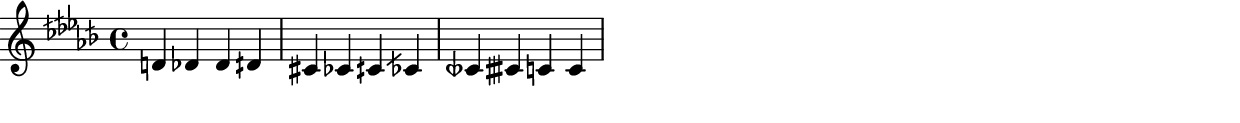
%% Generated by lilypond-book
%% Options: [exampleindent=10.16\mm,indent=0\mm,line-width=160\mm,paper-height=845.047\pt,paper-width=597.508\pt,papersize='(cons (* 597.508 pt) (* 845.047 pt))]
\include "lilypond-book-preamble.ly"


% ****************************************************************
% Start cut-&-pastable-section
% ****************************************************************

#(ly:set-option 'eps-box-padding 3.000000)



\paper {
  #(set-paper-size '(cons (* 597.508 pt) (* 845.047 pt)))
  indent = 0\mm
  line-width = 160\mm
  % offset the left padding, also add 1mm as lilypond creates cropped
  % images with a little space on the right
  line-width = #(- line-width (* mm  3.000000) (* mm 1))
}

\layout {
  
}




% ****************************************************************
% ly snippet:
% ****************************************************************
\sourcefilename "snippets/non-traditional-key-signatures.ly"
\sourcefileline 0
%% DO NOT EDIT this file manually; it was automatically
%% generated from the LilyPond Wiki
%% (https://wiki.lilypond.community).
%%
%% Make any changes in the Wiki itself, or in
%% `Documentation/snippets/new/`, then run
%% `scripts/auxiliar/makelsr.pl`.
%%
%% This file is in the public domain.

\version "2.24.0"

\header {
%% Translation of GIT committish: f11513f36c131dab18338d6a3a729e24a927150d
  texidocja = "
広く使われている @code{\\key} コマンドは、@code{Staff} コンテキストの
@code{keyAlterations} をセットしています。@c
非標準な調号を作成するには、このプロパティを直接セットします。

コマンドの形式は以下のようなリストです:

@code{ \\set Staff.keyAlterations = #`(((octave . step) . alter) ((octave
. step) . alter) ...) } 

が構文です。リストの各要素について、@code{octave} がオクターブを指定し
(0 がミドル C からその上の B まで)、@code{step} はオクターブ内の@c
音階 (0 が C, 6 が B)、@code{alter} が @code{,SHARP ,FLAT ,DOUBLE-SHARP}
などです。

または、各要素についてより簡潔な形式があり、@c
@code{(step . alter)} は全てのオクターブに対して変化記号が適用されます。@c
@qq{シャープ} が 100 セントではない微分音のスケールでは、@code{alter}
を 200 セントの全音を 1 とした数値で指定できます。
"
  doctitleja = "非伝統的な調号"

%% Translation of GIT committish: 2f3474d9af596d677ed5b7ce720ae4d0954a6b51
  texidocit = "
Il comando @code{\\key} comunemente usato imposta la proprietà
@code{keyAlterations} del contesto @code{Staff}.
Per creare armature di chiave non standard, tale proprietà va
impostata esplicitamente.

Il formato di questo comando è una lista:

@code{\\set Staff.keyAlterations = #`(((ottava . grado) . alterazione) ((ottava
. grado) . alterazione) ...)}

dove, per ogni elemento della lista, @code{ottava} indica l'ottava (0 è
l'ottava dal Do centrale al Si precedente), @code{grado} indica la nota
all'interno dell'ottava (0 significa Do e 6 significa Si) e @code{alterazione}
può essere @code{,SHARP ,FLAT ,DOUBLE-SHARP} etc.

Altrimenti, usando il formato breve per ogni elemento della lista,
@code{(grado . alterazione)}, ciò indica che la stessa alterazione deve
essere presente in tutte le ottave. Per le scale microtonalidove un
@qq{diesis} non è 100 centesimi, @code{alterazione} si riferisce alla
proporzione di un duecentesimo di tono intero.

"
  doctitleit = "Armature di chiave non tradizionali"

%% Translation of GIT committish: de1e42ce512f3690387cdd065109bddff1b7bd6d
  texidocfr = "
La commande @code{\\key} détermine la propriété @code{keyAlterations} d'un
contexte @code{Staff}.

Des armures inhabituelles peuvent être spécifiées en modifiant
directement cette propriété. Il s'agit en l'occurrence de définir une
liste :

@example
\\set Staff.keyAlterations =
  #`(((@var{octave} . @var{pas}) . @var{altération}) ((@var{octave} . @var{pas}) . @var{altération})
  @dots{})
@end example

@noindent
dans laquelle, et pour chaque élément, @var{octave} spécifie l'octave
(0 pour celle allant du do médium au si supérieur), @var{pas} la note
dans cette octave (0 pour do et 6 pour si), et @var{altération} sera
@code{,SHARP} ou @code{,FLAT} ou @code{,DOUBLE-SHARP}, etc. (attention à
la virgule en préfixe).

Une formulation abrégée -- @code{(@var{pas} . @var{altération})} --
signifie que l'altération de l'élément en question sera valide quelle
que soit l'octave.

En ce qui concerne les gammes microtonales dans lesquelles un
« dièse » n'est pas d'un centième, @var{altération} se réfère à un
deux-centième de ton entier.
"

  doctitlefr = "Armures inhabituelles"

%% Translation of GIT committish: 29da2ba3dc40958f48fd41eb2b183feacc2ea58a
  doctitlees = "Armaduras de tonalidad no tradicionales"
  texidoces = "
La muy utilizada instrucción @code{\\key} establece la propiedad
@code{keyAlterations} dentro del contexto @code{Staff}.

Para crear armaduras de tonalidad no estándar, ajuste esta
propiedad directamente. El formato de esta instrucción es una
lista:

@example
\\set Staff.keyAlterations =
  #`(((@var{octava} . @var{paso}) . @var{alteración}) ((@var{octava} . @var{paso}) . @var{alteración}) ...)
@end example

donde, para cada elemento dentro de la lista, @var{octava}
especifica la octava (siendo@tie{}cero la octava desde el
Do@tie{}central hasta el Si por encima), @var{paso} especifica la
nota dentro de la octava (cero@tie{}significa@tie{}Do y
6@tie{}significa@tie{}Si), y @var{alteración} es @code{SHARP},
@code{FLAT} o @code{DOUBLE-SHARP}, etc., precedido de una coma.

De forma alternativa, podemos usar el formato más conciso
@code{(@var{paso} . @var{alteración})} para cada elemento de la
lista si se usa la misma alteración en todas las octavas.

Para escalas microtonales en las que un @qq{sostenido} no son 100
cents, @var{alteración} se refiere a la proporción de un tono
entero de 200 cents.
"

%% Translation of GIT committish: 0a868be38a775ecb1ef935b079000cebbc64de40
  doctitlede = "Untypische Tonarten"
  texidocde = "
Der üblicherweise benutzte @code{\\key}-Befehl setzt die
@code{keySignature}-Eigenschaft im @code{Staff}-Kontext.

Um untypische Tonartenvorzeichen zu erstellen, muss man diese Eigenschaft
direkt setzen.  Das Format für den Befehl ist eine Liste: @code{ \\set
Staff.keySignature = #`(((Oktave . Schritt) . Alteration) ((Oktave
. Schritt) . Alteration) ...)} wobei für jedes Element in der Liste
@code{Oktave} die Oktave angibt (0@tie{}ist die Oktave vom
eingestrichenen@tie{}C bis zum eingestrichenen@tie{}H), @code{Schritt} gibt
die Note innerhalb der Oktave an (0@tie{}heißt@tie{}C und
6@tie{}heißt@tie{}H), und @code{Alteration} ist @code{,SHARP ,FLAT
,DOUBLE-SHARP} usw.  (Beachte das beginnende Komma.)

Alternativ kann auch jedes Element der Liste mit dem allgemeineren Format
@code{(Schritt . Alteration)} gesetzt werden, wobei dann die Einstellungen
für alle Oktaven gelten.

Hier ein Beispiel einer möglichen Tonart für eine Ganztonleiter:
"

%% Translation of GIT committish: 01cf27b0b2ef4625b7b7f023848df87bb1e4e382
  doctitleca = "Armadures de tonalitat no tradicional"
  texidocca = "
La molt utilitzada ordre @code{\\key} estableix la propietat
@code{keyAlterations}, dins del context @code{Staff}.

Per crear armadures de tonalitat no estàndard, ajusteu aquesta
propietat directament.  El format d'aquesta ordre és una llista:

@code{\\set Staff.keyAlterations = #`(((octava . pas) . alteració)}
on, per cada element dins de la llista @code{octava} especifica
l'octava (sent@tie{}zero l'octava des del Do@tie{}central fins al
Si per sobre), @code{pas} especifica la nota dins de l'octava
(zero@tie{}significa@tie{}Do i 6@tie{}significa@tie{}Si), i
@code{alteració} és @code{,SHARP ,FLAT ,DOUBLE-SHARP}
etc. (observeu la coma precedent).

De forma alternativa, per a cada element de la llista l'ús del
format més concís @code{(pas. alteració)} especifica que la
mateixa alteració ha d'estar en totes les octaves.

Vet aquí un exemple d'una possible armadura per generar una escala
exàtona:
"

  categories = "Contemporary notation, Pitches, Really cool, Staff
                notation"

  texidoc = "
The commonly used @code{\\key} command sets the @code{keyAlterations}
property, in the @code{Staff} context.

To create non-standard key signatures, set this property directly. The
format of this command is a list:

@example
\\set Staff.keyAlterations =
  #`(((@var{octave} . @var{step}) . @var{alter}) ((@var{octave} . @var{step}) . @var{alter}) ...)
@end example

where, for each element in the list, @var{octave} specifies the
octave (0@tie{}being the octave from middle@tie{}C to the B above),
@var{step} specifies the note within the octave
(0@tie{}means@tie{}C and 6@tie{}means@tie{}B), and @var{alter} is
one of @code{SHARP}, @code{FLAT}, @code{DOUBLE-SHARP}, etc., preceded
by a comma.

Alternatively, you can use the more concise format
@code{(@var{step} . @var{alter})} for each item in the list
if the same alterations are used in all octaves.

For microtonal scales where a @qq{sharp} is not 100 cents,
@var{alter} refers to the alteration as a proportion of a 200-cent
whole tone.
"

  doctitle = "Non-traditional key signatures"
} % begin verbatim


\include "arabic.ly"

\relative do' {
  \set Staff.keyAlterations = #`((0 . ,SEMI-FLAT)
                                 (1 . ,SEMI-FLAT)
                                 (2 . ,FLAT)
                                 (5 . ,FLAT)
                                 (6 . ,SEMI-FLAT))
  % \set Staff.extraNatural = ##f
  re reb \dwn reb resd
  dod dob dosd \dwn dob |
  dobsb dodsd do do |
}



% ****************************************************************
% end ly snippet
% ****************************************************************
